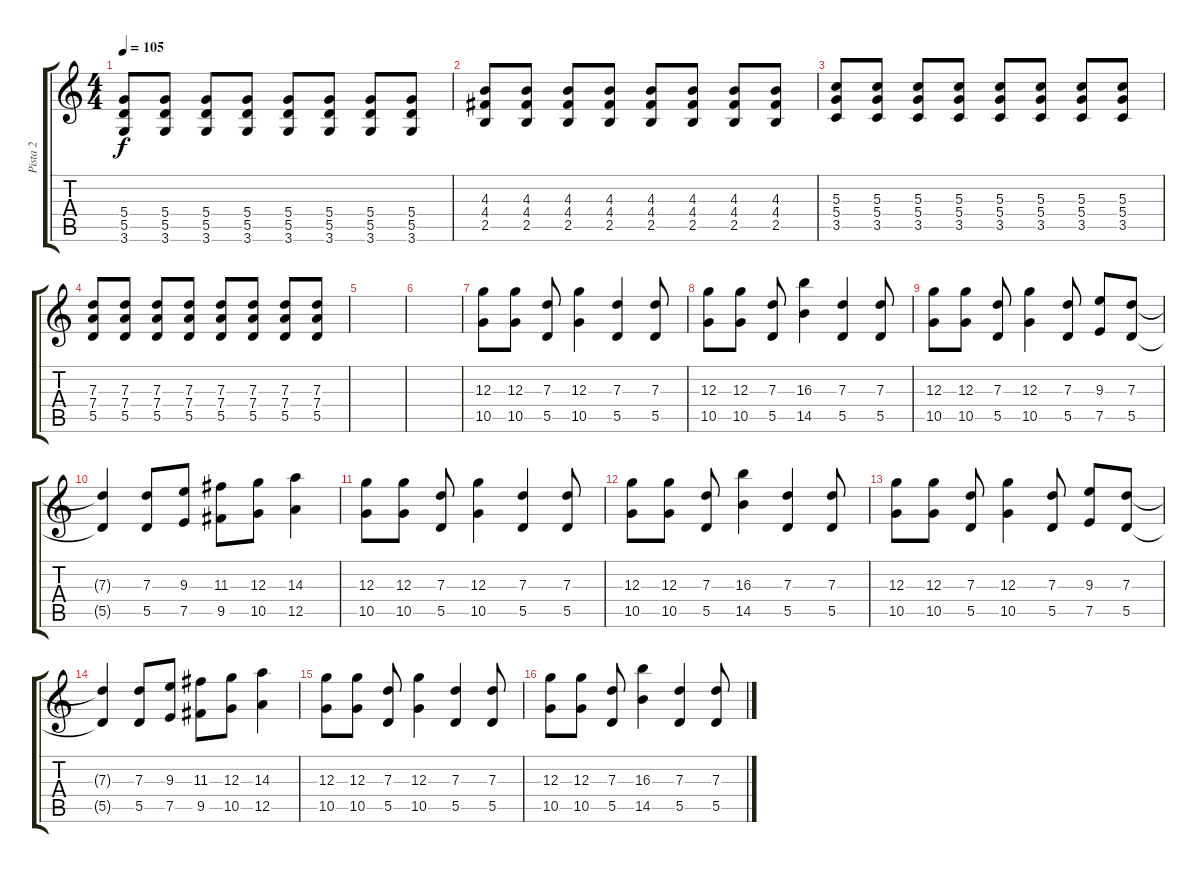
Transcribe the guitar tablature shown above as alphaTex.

\track ("Pista 2" "Pista 2") {instrument distortionguitar}
\staff {score tabs}
\tuning (E4 B3 G3 D3 A2 E2) {hide}
\ts (4 4)
\tempo 105
\clef g2
\ks c
(5.4 5.5 3.6).8{dy f} (5.4 5.5 3.6).8 (5.4 5.5 3.6).8 (5.4 5.5 3.6).8 (5.4 5.5 3.6).8 (5.4 5.5 3.6).8 (5.4 5.5 3.6).8 (5.4 5.5 3.6).8 |
(4.3 4.4 2.5).8 (4.3 4.4 2.5).8 (4.3 4.4 2.5).8 (4.3 4.4 2.5).8 (4.3 4.4 2.5).8 (4.3 4.4 2.5).8 (4.3 4.4 2.5).8 (4.3 4.4 2.5).8 |
(5.3 5.4 3.5).8 (5.3 5.4 3.5).8 (5.3 5.4 3.5).8 (5.3 5.4 3.5).8 (5.3 5.4 3.5).8 (5.3 5.4 3.5).8 (5.3 5.4 3.5).8 (5.3 5.4 3.5).8 |
(7.3 7.4 5.5).8 (7.3 7.4 5.5).8 (7.3 7.4 5.5).8 (7.3 7.4 5.5).8 (7.3 7.4 5.5).8 (7.3 7.4 5.5).8 (7.3 7.4 5.5).8 (7.3 7.4 5.5).8 |
|
|
(12.3 10.5).8 (12.3 10.5).8 (7.3 5.5).8 (12.3 10.5).4 (7.3 5.5).4 (7.3 5.5).8 |
(12.3 10.5).8 (12.3 10.5).8 (7.3 5.5).8 (16.3 14.5).4 (7.3 5.5).4 (7.3 5.5).8 |
(12.3 10.5).8 (12.3 10.5).8 (7.3 5.5).8 (12.3 10.5).4 (7.3 5.5).8 (9.3 7.5).8 (7.3 5.5).8 |
(7.3{t} 5.5{t}).4 (7.3 5.5).8 (9.3 7.5).8 (11.3 9.5).8 (12.3 10.5).8 (14.3 12.5).4 |
(12.3 10.5).8 (12.3 10.5).8 (7.3 5.5).8 (12.3 10.5).4 (7.3 5.5).4 (7.3 5.5).8 |
(12.3 10.5).8 (12.3 10.5).8 (7.3 5.5).8 (16.3 14.5).4 (7.3 5.5).4 (7.3 5.5).8 |
(12.3 10.5).8 (12.3 10.5).8 (7.3 5.5).8 (12.3 10.5).4 (7.3 5.5).8 (9.3 7.5).8 (7.3 5.5).8 |
(7.3{t} 5.5{t}).4 (7.3 5.5).8 (9.3 7.5).8 (11.3 9.5).8 (12.3 10.5).8 (14.3 12.5).4 |
(12.3 10.5).8 (12.3 10.5).8 (7.3 5.5).8 (12.3 10.5).4 (7.3 5.5).4 (7.3 5.5).8 |
(12.3 10.5).8 (12.3 10.5).8 (7.3 5.5).8 (16.3 14.5).4 (7.3 5.5).4 (7.3 5.5).8
